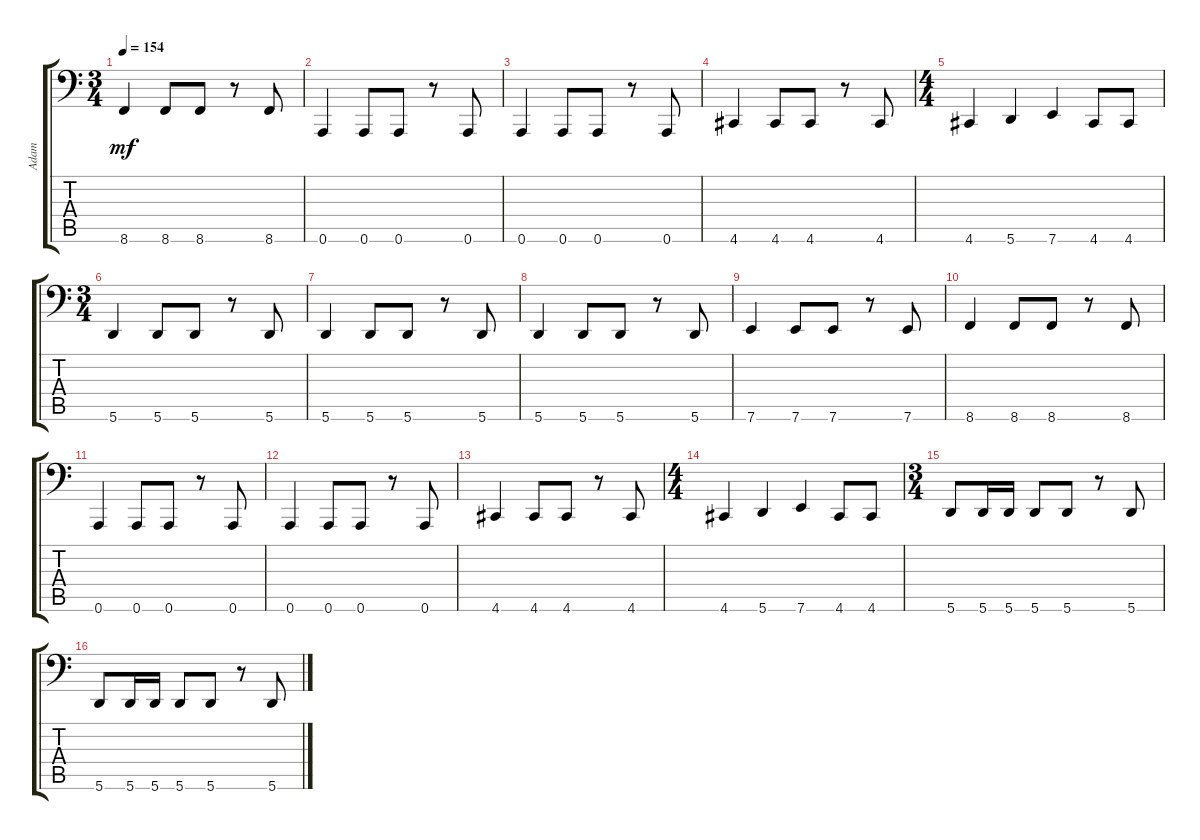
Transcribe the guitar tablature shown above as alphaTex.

\track ("Adam" "Adam") {instrument electricbassfinger}
\staff {score tabs}
\tuning (B2 G2 D2 A1 E1 A0) {hide}
\ts (3 4)
\tempo 154
\clef f4
\ks c
8.6.4{dy mf} 8.6.8 8.6.8 r.8 8.6.8 |
0.6.4 0.6.8 0.6.8 r.8 0.6.8 |
0.6.4 0.6.8 0.6.8 r.8 0.6.8 |
4.6.4 4.6.8 4.6.8 r.8 4.6.8 |
\ts (4 4)
4.6.4 5.6.4 7.6.4 4.6.8 4.6.8 |
\ts (3 4)
5.6.4 5.6.8 5.6.8 r.8 5.6.8 |
5.6.4 5.6.8 5.6.8 r.8 5.6.8 |
5.6.4 5.6.8 5.6.8 r.8 5.6.8 |
7.6.4 7.6.8 7.6.8 r.8 7.6.8 |
8.6.4 8.6.8 8.6.8 r.8 8.6.8 |
0.6.4 0.6.8 0.6.8 r.8 0.6.8 |
0.6.4 0.6.8 0.6.8 r.8 0.6.8 |
4.6.4 4.6.8 4.6.8 r.8 4.6.8 |
\ts (4 4)
4.6.4 5.6.4 7.6.4 4.6.8 4.6.8 |
\ts (3 4)
5.6.8 5.6.16 5.6.16 5.6.8 5.6.8 r.8 5.6.8 |
5.6.8 5.6.16 5.6.16 5.6.8 5.6.8 r.8 5.6.8
